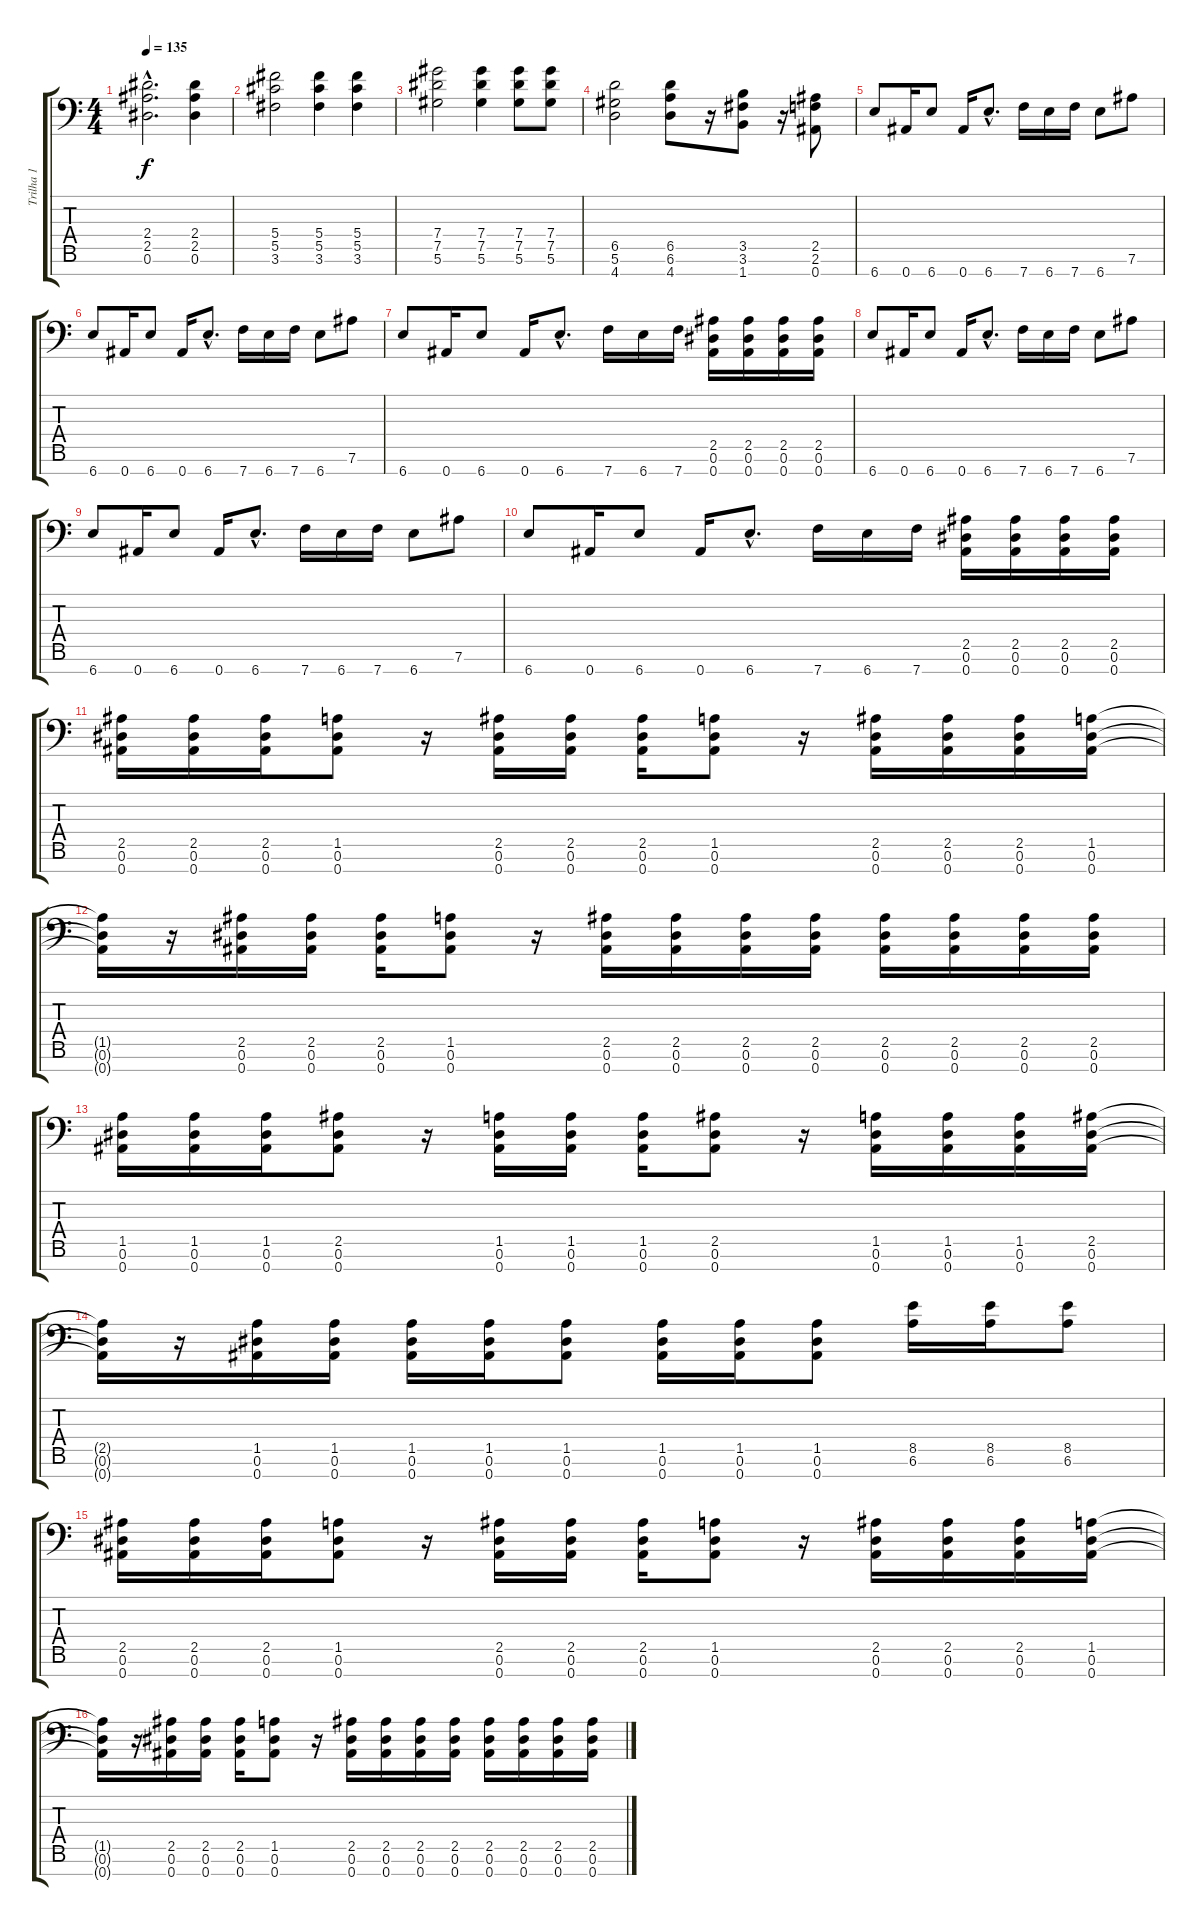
\track ("Trilha 1" "Trilha 1") {instrument distortionguitar}
\staff {score tabs}
\tuning (Eb4 Bb3 Gb3 Db3 Ab2 Eb2 Bb1) {hide}
\ts (4 4)
\tempo 135
\clef f4
\ks c
(2.4{hac} 2.5{hac} 0.6{hac}).2{d dy f} (2.4 2.5 0.6).4 |
(5.4 5.5 3.6).2 (5.4 5.5 3.6).4 (5.4 5.5 3.6).4 |
(7.4 7.5 5.6).2 (7.4 7.5 5.6).4 (7.4 7.5 5.6).8 (7.4 7.5 5.6).8 |
(6.5 5.6 4.7).2 (6.5 6.6 4.7).8 r.16 (3.5 3.6 1.7).8 r.16 (2.5 2.6 0.7).8 |
6.7.8 0.7.16 6.7.8 0.7.16 6.7{hac}.8{d} 7.7.16 6.7.16 7.7.16 6.7.8 7.6.8 |
6.7.8 0.7.16 6.7.8 0.7.16 6.7{hac}.8{d} 7.7.16 6.7.16 7.7.16 6.7.8 7.6.8 |
6.7.8 0.7.16 6.7.8 0.7.16 6.7{hac}.8{d} 7.7.16 6.7.16 7.7.16 (2.5 0.6 0.7).16 (2.5 0.6 0.7).16 (2.5 0.6 0.7).16 (2.5 0.6 0.7).16 |
6.7.8 0.7.16 6.7.8 0.7.16 6.7{hac}.8{d} 7.7.16 6.7.16 7.7.16 6.7.8 7.6.8 |
6.7.8 0.7.16 6.7.8 0.7.16 6.7{hac}.8{d} 7.7.16 6.7.16 7.7.16 6.7.8 7.6.8 |
6.7.8 0.7.16 6.7.8 0.7.16 6.7{hac}.8{d} 7.7.16 6.7.16 7.7.16 (2.5 0.6 0.7).16 (2.5 0.6 0.7).16 (2.5 0.6 0.7).16 (2.5 0.6 0.7).16 |
(2.5 0.6 0.7).16 (2.5 0.6 0.7).16 (2.5 0.6 0.7).16 (1.5 0.6 0.7).8 r.16 (2.5 0.6 0.7).16 (2.5 0.6 0.7).16 (2.5 0.6 0.7).16 (1.5 0.6 0.7).8 r.16 (2.5 0.6 0.7).16 (2.5 0.6 0.7).16 (2.5 0.6 0.7).16 (1.5 0.6 0.7).16 |
(1.5{t} 0.6{t} 0.7{t}).16 r.16 (2.5 0.6 0.7).16 (2.5 0.6 0.7).16 (2.5 0.6 0.7).16 (1.5 0.6 0.7).8 r.16 (2.5 0.6 0.7).16 (2.5 0.6 0.7).16 (2.5 0.6 0.7).16 (2.5 0.6 0.7).16 (2.5 0.6 0.7).16 (2.5 0.6 0.7).16 (2.5 0.6 0.7).16 (2.5 0.6 0.7).16 |
(1.5 0.6 0.7).16 (1.5 0.6 0.7).16 (1.5 0.6 0.7).16 (2.5 0.6 0.7).8 r.16 (1.5 0.6 0.7).16 (1.5 0.6 0.7).16 (1.5 0.6 0.7).16 (2.5 0.6 0.7).8 r.16 (1.5 0.6 0.7).16 (1.5 0.6 0.7).16 (1.5 0.6 0.7).16 (2.5 0.6 0.7).16 |
(2.5{t} 0.6{t} 0.7{t}).16 r.16 (1.5 0.6 0.7).16 (1.5 0.6 0.7).16 (1.5 0.6 0.7).16 (1.5 0.6 0.7).16 (1.5 0.6 0.7).8 (1.5 0.6 0.7).16 (1.5 0.6 0.7).16 (1.5 0.6 0.7).8 (8.5 6.6).16 (8.5 6.6).16 (8.5 6.6).8 |
(2.5 0.6 0.7).16 (2.5 0.6 0.7).16 (2.5 0.6 0.7).16 (1.5 0.6 0.7).8 r.16 (2.5 0.6 0.7).16 (2.5 0.6 0.7).16 (2.5 0.6 0.7).16 (1.5 0.6 0.7).8 r.16 (2.5 0.6 0.7).16 (2.5 0.6 0.7).16 (2.5 0.6 0.7).16 (1.5 0.6 0.7).16 |
(1.5{t} 0.6{t} 0.7{t}).16 r.16 (2.5 0.6 0.7).16 (2.5 0.6 0.7).16 (2.5 0.6 0.7).16 (1.5 0.6 0.7).8 r.16 (2.5 0.6 0.7).16 (2.5 0.6 0.7).16 (2.5 0.6 0.7).16 (2.5 0.6 0.7).16 (2.5 0.6 0.7).16 (2.5 0.6 0.7).16 (2.5 0.6 0.7).16 (2.5 0.6 0.7).16
